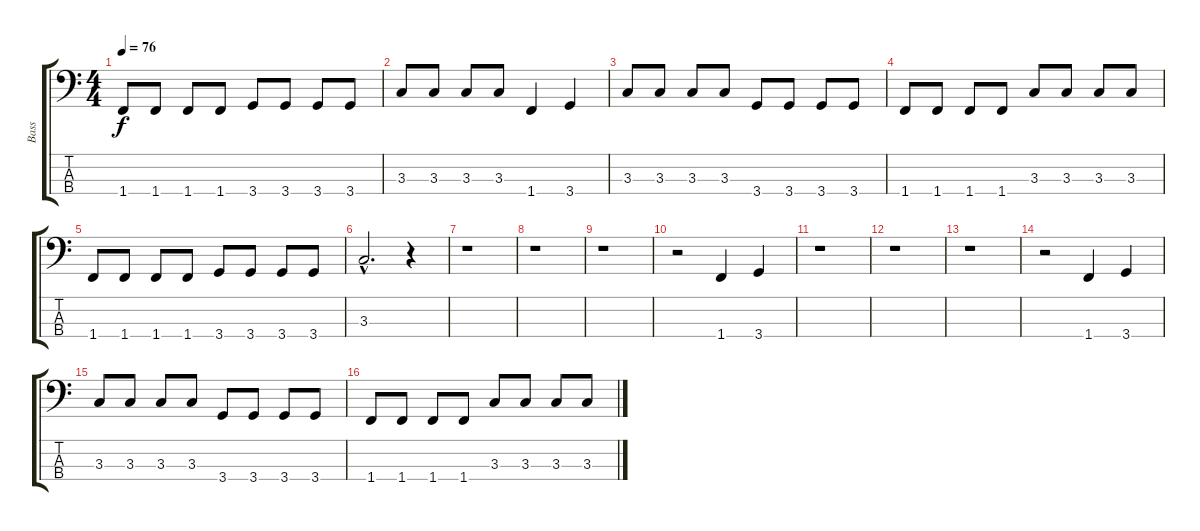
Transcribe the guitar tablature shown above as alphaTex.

\track ("Bass" "Bass") {instrument electricbassfinger}
\staff {score tabs}
\tuning (G2 D2 A1 E1) {hide}
\ts (4 4)
\tempo 76
\clef f4
\ks c
1.4.8{dy f} 1.4.8 1.4.8 1.4.8 3.4.8 3.4.8 3.4.8 3.4.8 |
3.3.8 3.3.8 3.3.8 3.3.8 1.4.4 3.4.4 |
3.3.8 3.3.8 3.3.8 3.3.8 3.4.8 3.4.8 3.4.8 3.4.8 |
1.4.8 1.4.8 1.4.8 1.4.8 3.3.8 3.3.8 3.3.8 3.3.8 |
1.4.8 1.4.8 1.4.8 1.4.8 3.4.8 3.4.8 3.4.8 3.4.8 |
3.3{hac}.2{d} r.4 |
r.1 |
r.1 |
r.1 |
r.2 1.4.4 3.4.4 |
r.1 |
r.1 |
r.1 |
r.2 1.4.4 3.4.4 |
3.3.8 3.3.8 3.3.8 3.3.8 3.4.8 3.4.8 3.4.8 3.4.8 |
1.4.8 1.4.8 1.4.8 1.4.8 3.3.8 3.3.8 3.3.8 3.3.8
